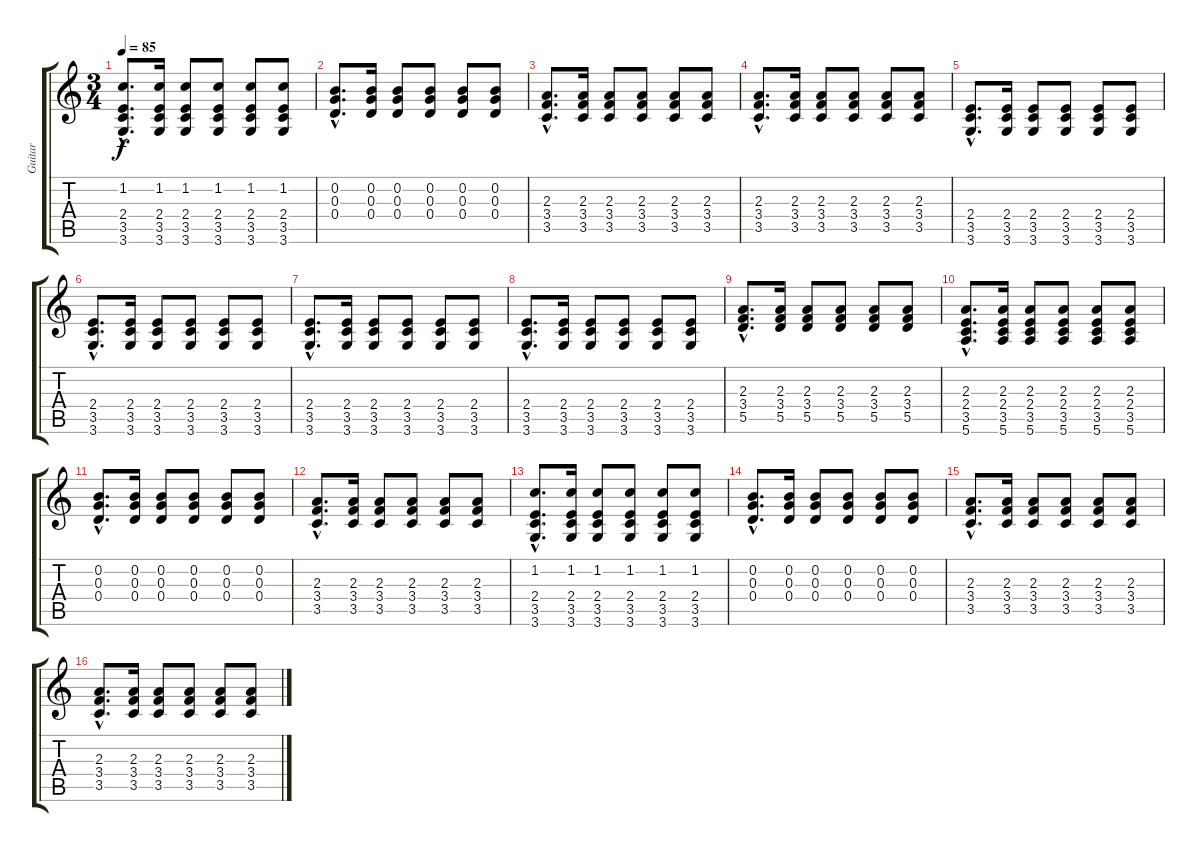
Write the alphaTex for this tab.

\track ("Guitar" "Guitar") {instrument acousticguitarnylon}
\staff {score tabs}
\tuning (E4 B3 G3 D3 A2 E2) {hide}
\ts (3 4)
\tempo 85
\clef g2
\ks c
(1.2{hac} 2.4{hac} 3.5{hac} 3.6{hac}).8{d dy f} (1.2 2.4 3.5 3.6).16 (1.2 2.4 3.5 3.6).8 (1.2 2.4 3.5 3.6).8 (1.2 2.4 3.5 3.6).8 (1.2 2.4 3.5 3.6).8 |
(0.2{hac} 0.3{hac} 0.4{hac}).8{d} (0.2 0.3 0.4).16 (0.2 0.3 0.4).8 (0.2 0.3 0.4).8 (0.2 0.3 0.4).8 (0.2 0.3 0.4).8 |
(2.3{hac} 3.4{hac} 3.5{hac}).8{d} (2.3 3.4 3.5).16 (2.3 3.4 3.5).8 (2.3 3.4 3.5).8 (2.3 3.4 3.5).8 (2.3 3.4 3.5).8 |
(2.3{hac} 3.4{hac} 3.5{hac}).8{d} (2.3 3.4 3.5).16 (2.3 3.4 3.5).8 (2.3 3.4 3.5).8 (2.3 3.4 3.5).8 (2.3 3.4 3.5).8 |
(2.4{hac} 3.5{hac} 3.6{hac}).8{d} (2.4 3.5 3.6).16 (2.4 3.5 3.6).8 (2.4 3.5 3.6).8 (2.4 3.5 3.6).8 (2.4 3.5 3.6).8 |
(2.4{hac} 3.5{hac} 3.6{hac}).8{d} (2.4 3.5 3.6).16 (2.4 3.5 3.6).8 (2.4 3.5 3.6).8 (2.4 3.5 3.6).8 (2.4 3.5 3.6).8 |
(2.4{hac} 3.5{hac} 3.6{hac}).8{d} (2.4 3.5 3.6).16 (2.4 3.5 3.6).8 (2.4 3.5 3.6).8 (2.4 3.5 3.6).8 (2.4 3.5 3.6).8 |
(2.4{hac} 3.5{hac} 3.6{hac}).8{d} (2.4 3.5 3.6).16 (2.4 3.5 3.6).8 (2.4 3.5 3.6).8 (2.4 3.5 3.6).8 (2.4 3.5 3.6).8 |
(2.3{hac} 3.4{hac} 5.5{hac}).8{d} (2.3 3.4 5.5).16 (2.3 3.4 5.5).8 (2.3 3.4 5.5).8 (2.3 3.4 5.5).8 (2.3 3.4 5.5).8 |
(2.3{hac} 2.4{hac} 3.5{hac} 5.6{hac}).8{d} (2.3 2.4 3.5 5.6).16 (2.3 2.4 3.5 5.6).8 (2.3 2.4 3.5 5.6).8 (2.3 2.4 3.5 5.6).8 (2.3 2.4 3.5 5.6).8 |
(0.2{hac} 0.3{hac} 0.4{hac}).8{d} (0.2 0.3 0.4).16 (0.2 0.3 0.4).8 (0.2 0.3 0.4).8 (0.2 0.3 0.4).8 (0.2 0.3 0.4).8 |
(2.3{hac} 3.4{hac} 3.5{hac}).8{d} (2.3 3.4 3.5).16 (2.3 3.4 3.5).8 (2.3 3.4 3.5).8 (2.3 3.4 3.5).8 (2.3 3.4 3.5).8 |
(1.2{hac} 2.4{hac} 3.5{hac} 3.6{hac}).8{d} (1.2 2.4 3.5 3.6).16 (1.2 2.4 3.5 3.6).8 (1.2 2.4 3.5 3.6).8 (1.2 2.4 3.5 3.6).8 (1.2 2.4 3.5 3.6).8 |
(0.2{hac} 0.3{hac} 0.4{hac}).8{d} (0.2 0.3 0.4).16 (0.2 0.3 0.4).8 (0.2 0.3 0.4).8 (0.2 0.3 0.4).8 (0.2 0.3 0.4).8 |
(2.3{hac} 3.4{hac} 3.5{hac}).8{d} (2.3 3.4 3.5).16 (2.3 3.4 3.5).8 (2.3 3.4 3.5).8 (2.3 3.4 3.5).8 (2.3 3.4 3.5).8 |
(2.3{hac} 3.4{hac} 3.5{hac}).8{d} (2.3 3.4 3.5).16 (2.3 3.4 3.5).8 (2.3 3.4 3.5).8 (2.3 3.4 3.5).8 (2.3 3.4 3.5).8
